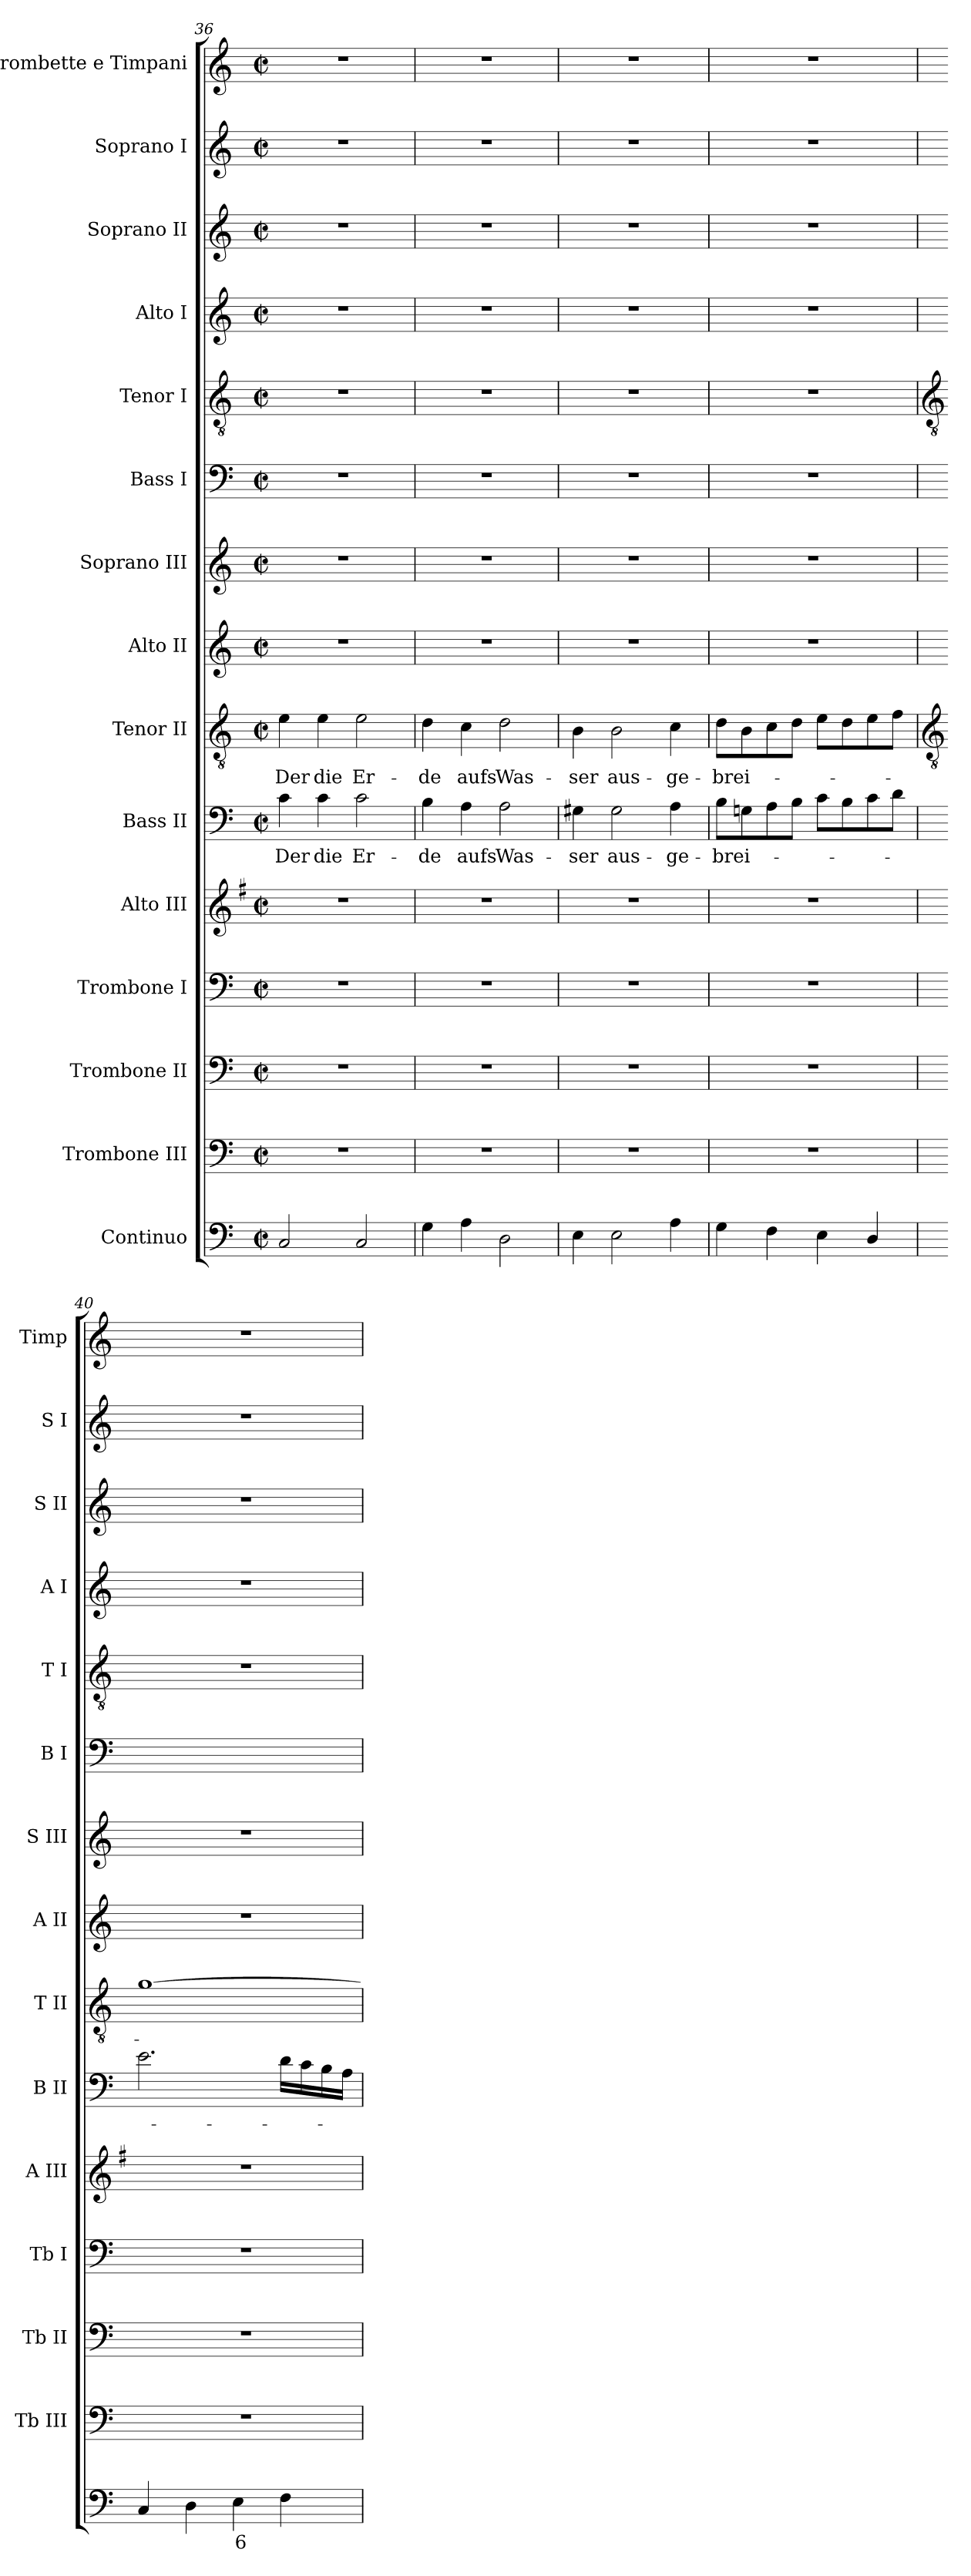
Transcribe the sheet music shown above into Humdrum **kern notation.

**kern	**text	**kern	**kern	**kern	**kern	**kern	**text	**kern	**text	**kern	**kern	**kern	**kern	**kern	**kern	**kern	**kern
*part15	*part15	*part14	*part13	*part12	*part11	*part10	*part10	*part9	*part9	*part8	*part7	*part6	*part5	*part4	*part3	*part2	*part1
*staff15	*staff15	*staff14	*staff13	*staff12	*staff11	*staff10	*staff10	*staff9	*staff9	*staff8	*staff7	*staff6	*staff5	*staff4	*staff3	*staff2	*staff1
*I"Continuo	*	*I"Trombone III	*I"Trombone II	*I"Trombone I	*I"Alto III	*I"Bass II	*	*I"Tenor II	*	*I"Alto II	*I"Soprano III	*I"Bass I	*I"Tenor I	*I"Alto I	*I"Soprano II	*I"Soprano I	*I"Trombette  e Timpani
*	*	*I'Tb III	*I'Tb II	*I'Tb I	*I'A III	*I'B II	*	*I'T II	*	*I'A II	*I'S III	*I'B I	*I'T I	*I'A I	*I'S II	*I'S I	*I'Timp
*clefF4	*	*clefF4	*clefF4	*clefF4	*clefG2	*clefF4	*	*clefGv2	*	*clefG2	*clefG2	*clefF4	*clefGv2	*clefG2	*clefG2	*clefG2	*clefG2
*	*	*	*	*	*ITrd4c7	*	*	*	*	*	*	*	*	*	*	*	*
*k[]	*	*k[]	*k[]	*k[]	*k[]	*k[]	*	*k[]	*	*k[]	*k[]	*k[]	*k[]	*k[]	*k[]	*k[]	*k[]
*C:	*	*C:	*C:	*C:	*C:	*C:	*	*C:	*	*C:	*C:	*C:	*C:	*C:	*C:	*C:	*C:
*M2/2	*	*M2/2	*M2/2	*M2/2	*M2/2	*M2/2	*	*M2/2	*	*M2/2	*M2/2	*M2/2	*M2/2	*M2/2	*M2/2	*M2/2	*M2/2
*met(c|)	*	*met(c|)	*met(c|)	*met(c|)	*met(c|)	*met(c|)	*	*met(c|)	*	*met(c|)	*met(c|)	*met(c|)	*met(c|)	*met(c|)	*met(c|)	*met(c|)	*met(c|)
=36	=36	=36	=36	=36	=36	=36	=36	=36	=36	=36	=36	=36	=36	=36	=36	=36	=36
!	!	!	!	!	!	!	!LO:LY:b	!	!LO:LY:b	!	!	!	!	!	!	!	!
2C	.	1r	1r	1r	1r	4c	Der	4e	Der	1r	1r	1r	1r	1r	1r	1r	1r
!	!	!	!	!	!	!	!LO:LY:b	!	!LO:LY:b	!	!	!	!	!	!	!	!
.	.	.	.	.	.	4c	die	4e	die	.	.	.	.	.	.	.	.
!	!	!	!	!	!	!	!LO:LY:b	!	!LO:LY:b	!	!	!	!	!	!	!	!
2C	.	.	.	.	.	2c	Er-	2e	Er-	.	.	.	.	.	.	.	.
=37	=37	=37	=37	=37	=37	=37	=37	=37	=37	=37	=37	=37	=37	=37	=37	=37	=37
!	!	!	!	!	!	!	!LO:LY:b	!	!LO:LY:b	!	!	!	!	!	!	!	!
4G	.	1r	1r	1r	1r	4B	-de	4d	-de	1r	1r	1r	1r	1r	1r	1r	1r
!	!	!	!	!	!	!	!LO:LY:b	!	!LO:LY:b	!	!	!	!	!	!	!	!
4A	.	.	.	.	.	4A	aufs	4c	aufs	.	.	.	.	.	.	.	.
!	!	!	!	!	!	!	!LO:LY:b	!	!LO:LY:b	!	!	!	!	!	!	!	!
2D	.	.	.	.	.	2A	Was-	2d	Was-	.	.	.	.	.	.	.	.
=38	=38	=38	=38	=38	=38	=38	=38	=38	=38	=38	=38	=38	=38	=38	=38	=38	=38
!	!	!	!	!	!	!	!LO:LY:b	!	!LO:LY:b	!	!	!	!	!	!	!	!
4E	.	1r	1r	1r	1r	4G#X	-ser	4B	-ser	1r	1r	1r	1r	1r	1r	1r	1r
!	!	!	!	!	!	!	!LO:LY:b	!	!LO:LY:b	!	!	!	!	!	!	!	!
2E	.	.	.	.	.	2G#	aus-	2B	aus-	.	.	.	.	.	.	.	.
!	!	!	!	!	!	!	!LO:LY:b	!	!LO:LY:b	!	!	!	!	!	!	!	!
4A	.	.	.	.	.	4A	-ge-	4c	-ge-	.	.	.	.	.	.	.	.
=39	=39	=39	=39	=39	=39	=39	=39	=39	=39	=39	=39	=39	=39	=39	=39	=39	=39
!	!	!	!	!	!	!	!LO:LY:b	!	!LO:LY:b	!	!	!	!	!	!	!	!
4G	.	1r	1r	1r	1r	8BL	-brei-	8dL	-brei-	1r	1r	1r	1r	1r	1r	1r	1r
.	.	.	.	.	.	8Gn	.	8B	.	.	.	.	.	.	.	.	.
4F	.	.	.	.	.	8A	.	8c	.	.	.	.	.	.	.	.	.
.	.	.	.	.	.	8BJ	.	8dJ	.	.	.	.	.	.	.	.	.
4E	.	.	.	.	.	8cL	.	8eL	.	.	.	.	.	.	.	.	.
.	.	.	.	.	.	8B	.	8d	.	.	.	.	.	.	.	.	.
4D/	.	.	.	.	.	8c	.	8e	.	.	.	.	.	.	.	.	.
.	.	.	.	.	.	8dJ	.	8fJ	.	.	.	.	.	.	.	.	.
!!LO:LB:g=z
=40	=40	=40	=40	=40	=40	=40	=40	=40	=40	=40	=40	=40	=40	=40	=40	=40	=40
*	*	*	*	*	*	*	*	*clefGv2	*	*	*	*	*clefGv2	*	*	*	*
4C	.	1r	1r	1r	1r	2.e	.	[1g	.	1r	1r	1ryy	1r	1r	1r	1r	1r
4D	.	.	.	.	.	.	.	.	.	.	.	.	.	.	.	.	.
!	!LO:LY:b	!	!	!	!	!	!	!	!	!	!	!	!	!	!	!	!
4E	6	.	.	.	.	.	.	.	.	.	.	.	.	.	.	.	.
4F	.	.	.	.	.	16dLL	.	.	.	.	.	.	.	.	.	.	.
.	.	.	.	.	.	16c	.	.	.	.	.	.	.	.	.	.	.
.	.	.	.	.	.	16B	.	.	.	.	.	.	.	.	.	.	.
.	.	.	.	.	.	16AJJ	.	.	.	.	.	.	.	.	.	.	.
=	=	=	=	=	=	=	=	=	=	=	=	=	=	=	=	=	=
*-	*-	*-	*-	*-	*-	*-	*-	*-	*-	*-	*-	*-	*-	*-	*-	*-	*-
